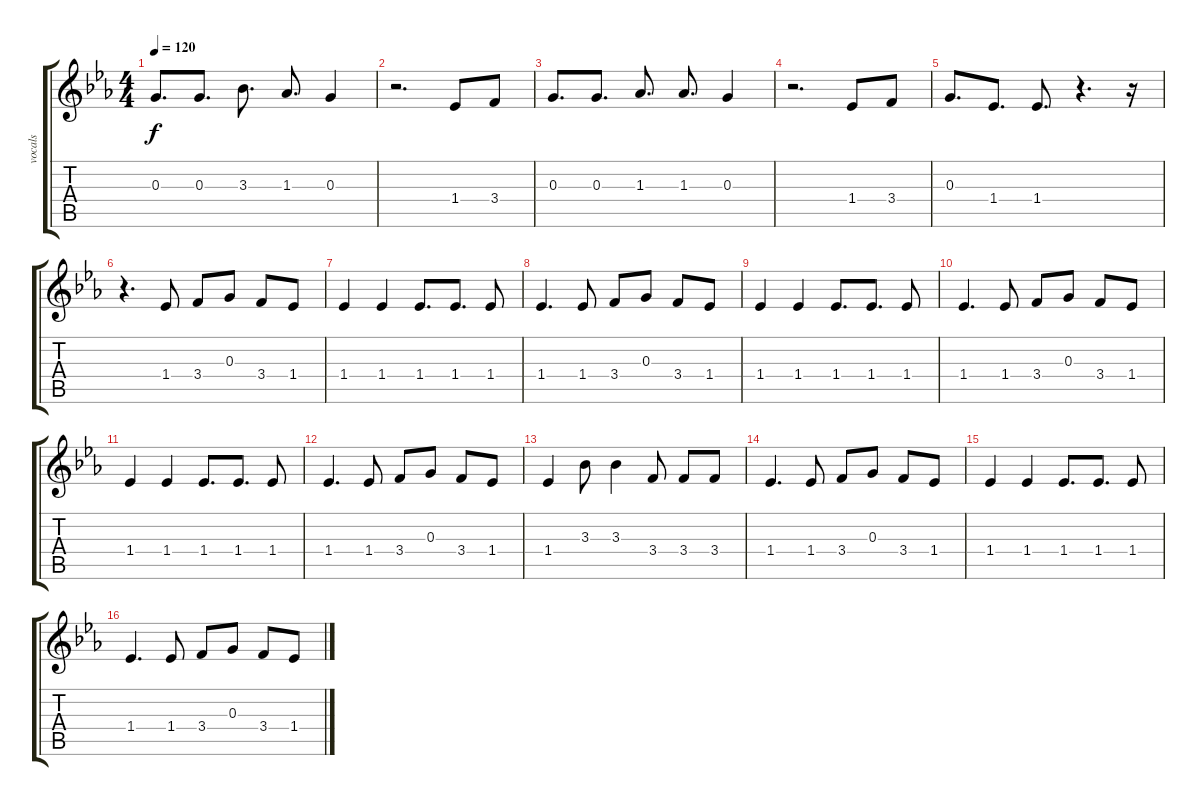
\track ("vocals" "vocals") {instrument overdrivenguitar}
\staff {score tabs}
\tuning (E4 B3 G3 D3 A2 E2) {hide}
\ts (4 4)
\tempo 120
\clef g2
\ks cminor
0.3.8{d dy f} 0.3.8{d} 3.3.8{d} 1.3.8{d} 0.3.4 |
r.2{d} 1.4.8 3.4.8 |
0.3.8{d} 0.3.8{d} 1.3.8{d} 1.3.8{d} 0.3.4 |
r.2{d} 1.4.8 3.4.8 |
0.3.8{d} 1.4.8{d} 1.4.8{d} r.4{d} r.16 |
r.4{d} 1.4.8 3.4.8 0.3.8 3.4.8 1.4.8 |
1.4.4 1.4.4 1.4.8{d} 1.4.8{d} 1.4.8 |
1.4.4{d} 1.4.8 3.4.8 0.3.8 3.4.8 1.4.8 |
1.4.4 1.4.4 1.4.8{d} 1.4.8{d} 1.4.8 |
1.4.4{d} 1.4.8 3.4.8 0.3.8 3.4.8 1.4.8 |
1.4.4 1.4.4 1.4.8{d} 1.4.8{d} 1.4.8 |
1.4.4{d} 1.4.8 3.4.8 0.3.8 3.4.8 1.4.8 |
1.4.4 3.3.8 3.3.4 3.4.8 3.4.8 3.4.8 |
1.4.4{d} 1.4.8 3.4.8 0.3.8 3.4.8 1.4.8 |
1.4.4 1.4.4 1.4.8{d} 1.4.8{d} 1.4.8 |
1.4.4{d} 1.4.8 3.4.8 0.3.8 3.4.8 1.4.8
